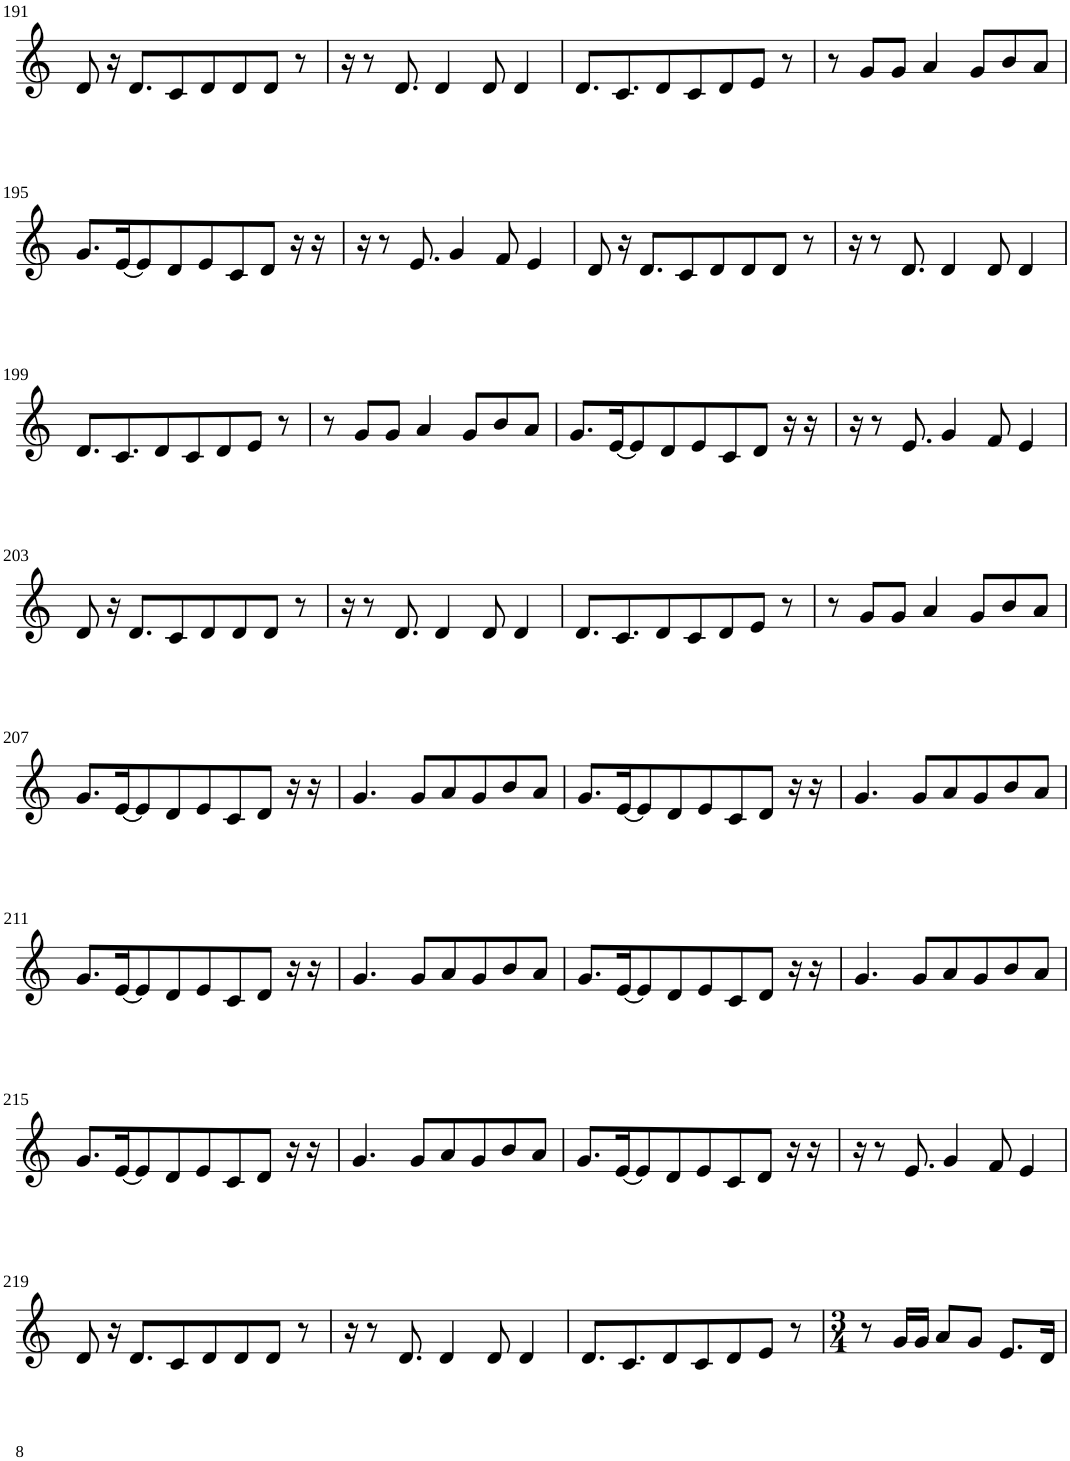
**kern
*part1
*staff1
*I"Violin
!!LO:PB:g=z
*clefG2
*k[]
*C:
*M8/8
=191
8d/
16r
8.d/L
8c/
8d/
8d/
8d/J
8r
=192
16r
8r
8.d/
4d/
8d/
4d/
=193
8.d/L
8.c/
8d/
8c/
8d/
8e/J
8r
=194
8r
8g/L
8g/J
4a/
8g/L
8b/
8a/J
!!LO:LB:g=z
=195
8.g/L
[16e/K
8e/]
8d/
8e/
8c/
8d/J
16r
16r
=196
16r
8r
8.e/
4g/
8f/
4e/
=197
8d/
16r
8.d/L
8c/
8d/
8d/
8d/J
8r
=198
16r
8r
8.d/
4d/
8d/
4d/
!!LO:LB:g=z
=199
8.d/L
8.c/
8d/
8c/
8d/
8e/J
8r
=200
8r
8g/L
8g/J
4a/
8g/L
8b/
8a/J
=201
8.g/L
[16e/K
8e/]
8d/
8e/
8c/
8d/J
16r
16r
=202
16r
8r
8.e/
4g/
8f/
4e/
!!LO:LB:g=z
=203
8d/
16r
8.d/L
8c/
8d/
8d/
8d/J
8r
=204
16r
8r
8.d/
4d/
8d/
4d/
=205
8.d/L
8.c/
8d/
8c/
8d/
8e/J
8r
=206
8r
8g/L
8g/J
4a/
8g/L
8b/
8a/J
!!LO:LB:g=z
=207
8.g/L
[16e/K
8e/]
8d/
8e/
8c/
8d/J
16r
16r
=208
4.g/
8g/L
8a/
8g/
8b/
8a/J
=209
8.g/L
[16e/K
8e/]
8d/
8e/
8c/
8d/J
16r
16r
=210
4.g/
8g/L
8a/
8g/
8b/
8a/J
!!LO:LB:g=z
=211
8.g/L
[16e/K
8e/]
8d/
8e/
8c/
8d/J
16r
16r
=212
4.g/
8g/L
8a/
8g/
8b/
8a/J
=213
8.g/L
[16e/K
8e/]
8d/
8e/
8c/
8d/J
16r
16r
=214
4.g/
8g/L
8a/
8g/
8b/
8a/J
!!LO:LB:g=z
=215
8.g/L
[16e/K
8e/]
8d/
8e/
8c/
8d/J
16r
16r
=216
4.g/
8g/L
8a/
8g/
8b/
8a/J
=217
8.g/L
[16e/K
8e/]
8d/
8e/
8c/
8d/J
16r
16r
=218
16r
8r
8.e/
4g/
8f/
4e/
!!LO:LB:g=z
=219
8d/
16r
8.d/L
8c/
8d/
8d/
8d/J
8r
=220
16r
8r
8.d/
4d/
8d/
4d/
=221
8.d/L
8.c/
8d/
8c/
8d/
8e/J
8r
=222
*M3/4
8r
16g/LL
16g/JJ
8a/L
8g/J
8.e/L
16d/Jk
=
*-
